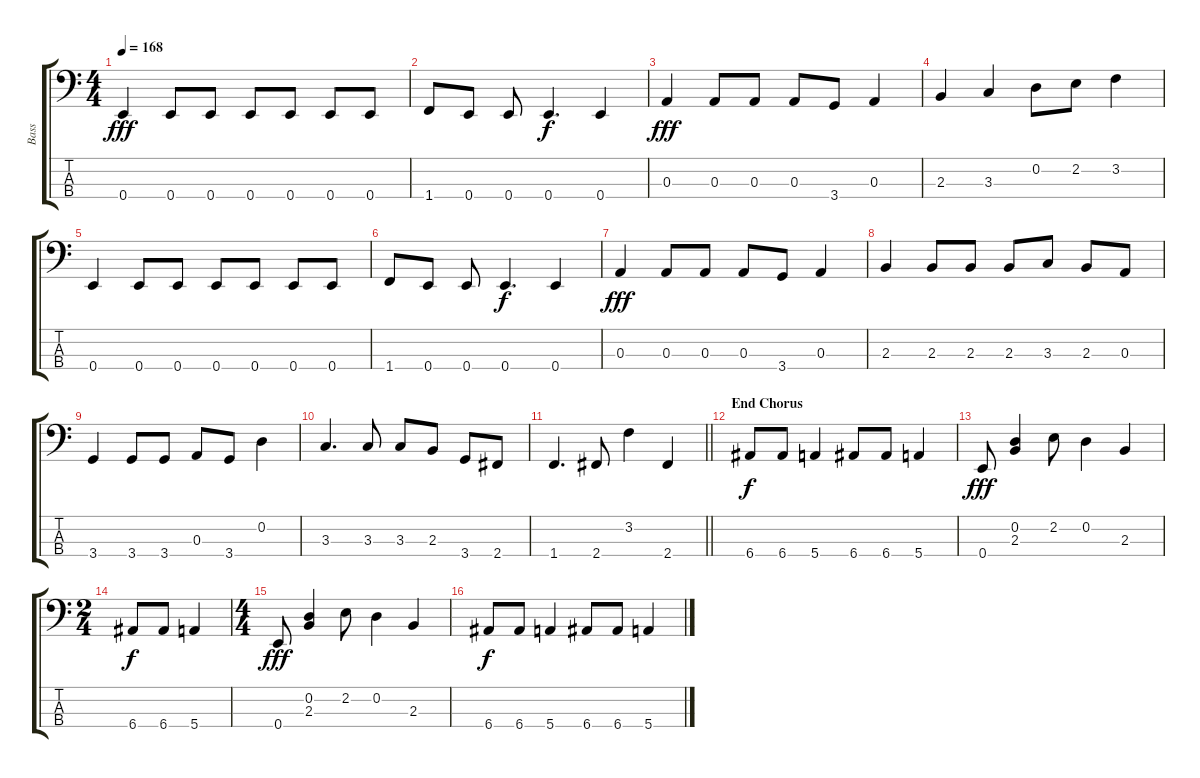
\track ("Bass" "Bass") {instrument electricbasspick}
\staff {score tabs}
\tuning (G2 D2 A1 E1) {hide}
\ts (4 4)
\tempo 168
\clef f4
\ks c
0.4.4{dy fff} 0.4.8 0.4.8 0.4.8 0.4.8 0.4.8 0.4.8 |
1.4.8 0.4.8 0.4.8 0.4.4{d dy f} 0.4.4 |
0.3.4{dy fff} 0.3.8 0.3.8 0.3.8 3.4.8 0.3.4 |
2.3.4 3.3.4 0.2.8 2.2.8 3.2.4 |
0.4.4 0.4.8 0.4.8 0.4.8 0.4.8 0.4.8 0.4.8 |
1.4.8 0.4.8 0.4.8 0.4.4{d dy f} 0.4.4 |
0.3.4{dy fff} 0.3.8 0.3.8 0.3.8 3.4.8 0.3.4 |
2.3.4 2.3.8 2.3.8 2.3.8 3.3.8 2.3.8 0.3.8 |
3.4.4 3.4.8 3.4.8 0.3.8 3.4.8 0.2.4 |
3.3.4{d} 3.3.8 3.3.8 2.3.8 3.4.8 2.4.8 |
\barLineRight lightlight
1.4.4{d} 2.4.8 3.2.4 2.4.4 |
\section ("" "End Chorus")
6.4.8{dy f} 6.4.8 5.4.4 6.4.8 6.4.8 5.4.4 |
0.4.8{dy fff} (0.2 2.3).4 2.2.8 0.2.4 2.3.4 |
\ts (2 4)
6.4.8{dy f} 6.4.8 5.4.4 |
\ts (4 4)
0.4.8{dy fff} (0.2 2.3).4 2.2.8 0.2.4 2.3.4 |
6.4.8{dy f} 6.4.8 5.4.4 6.4.8 6.4.8 5.4.4
